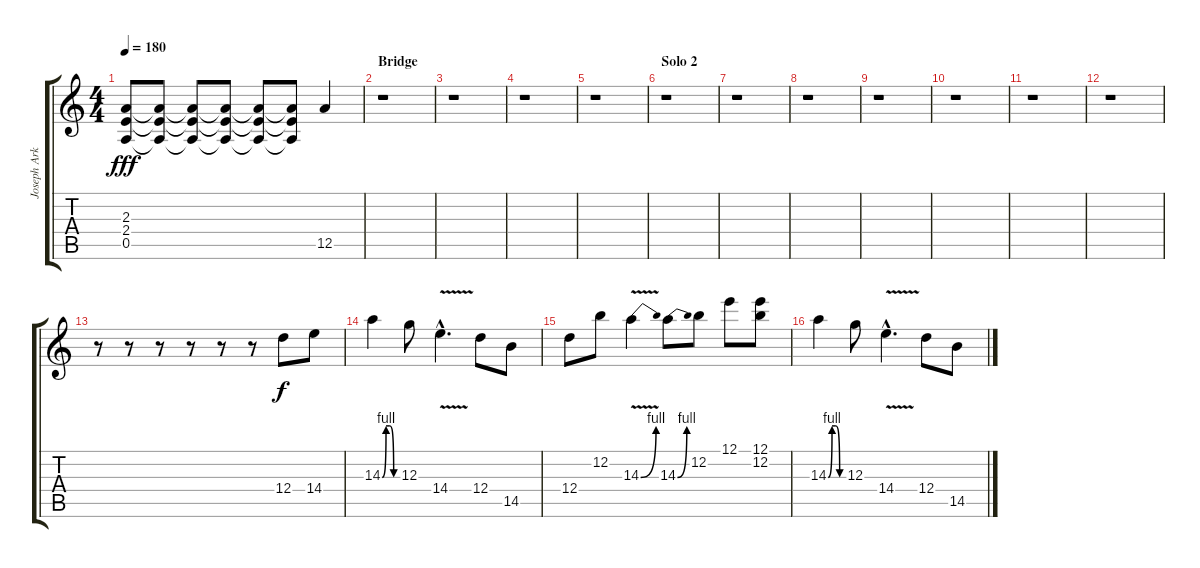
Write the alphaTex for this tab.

\track ("Joseph Arkansas" "Joseph Ark") {instrument overdrivenguitar}
\staff {score tabs}
\tuning (E4 B3 G3 D3 A2 E2) {hide}
\ts (4 4)
\tempo 180
\clef g2
\ks c
(2.3{t} 2.4{t} 0.5{t}).8{dy fff} (2.3{t} 2.4{t} 0.5{t}).8 (2.3{t} 2.4{t} 0.5{t}).8 (2.3{t} 2.4{t} 0.5{t}).8 (2.3{t} 2.4{t} 0.5{t}).8 (2.3{t} 2.4{t} 0.5{t}).8 12.5.4 |
\section ("" "Bridge")
r.1 |
r.1 |
r.1 |
r.1 |
\section ("" "Solo 2")
r.1 |
r.1 |
r.1 |
r.1 |
r.1 |
r.1 |
r.1 |
r.8 r.8 r.8 r.8 r.8 r.8 12.4.8{dy f} 14.4.8 |
14.3{be (custom 0 0 15 4 30 4 45 0 60 0)}.4 12.3.8 14.4{v hac}.4{d} 12.4.8 14.5.8 |
12.4.8 12.2.8 14.3{be (bend 0 0 60 4) v}.4 14.3{be (bend 0 0 60 4)}.8 12.2.8 12.1.8 (12.1 12.2).8 |
14.3{be (custom 0 0 15 4 30 4 45 0 60 0)}.4 12.3.8 14.4{v hac}.4{d} 12.4.8 14.5.8
